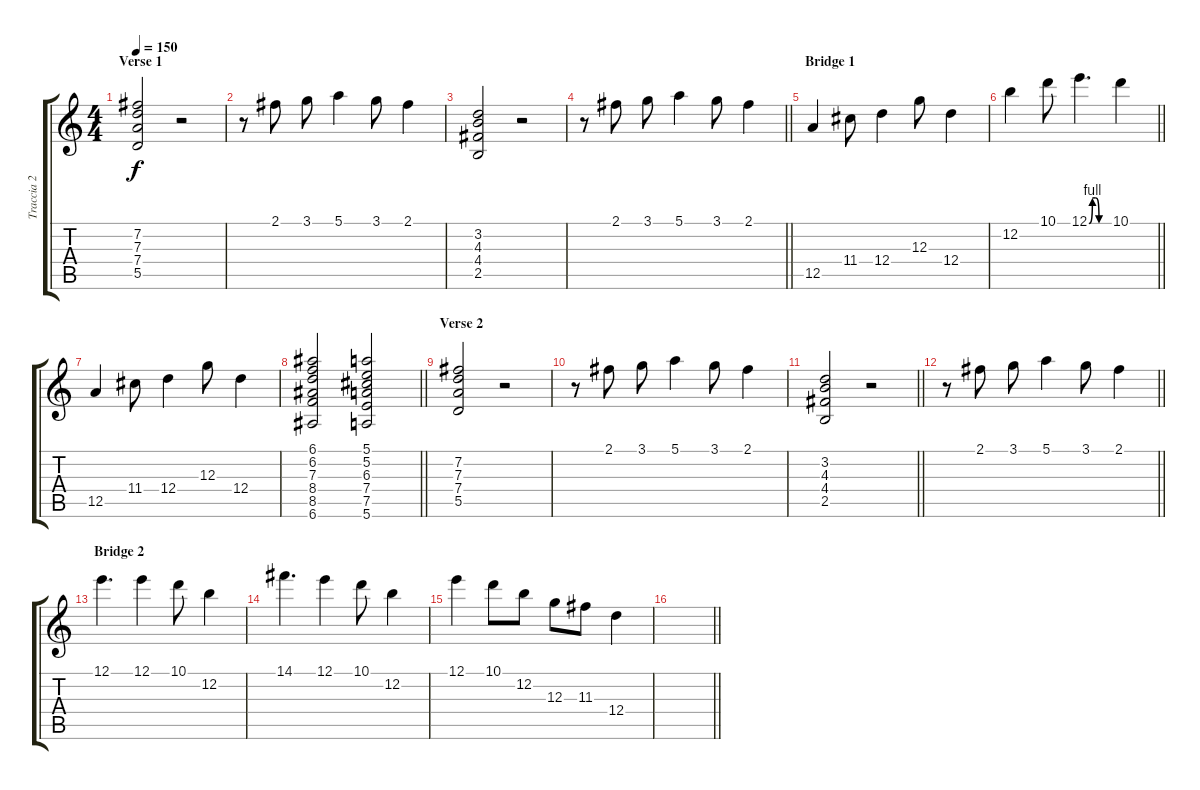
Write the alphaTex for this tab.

\track ("Traccia 2" "Traccia 2") {instrument overdrivenguitar}
\staff {score tabs}
\tuning (E4 B3 G3 D3 A2 E2) {hide}
\ts (4 4)
\section ("" "Verse 1")
\tempo 150
\clef g2
\ks c
(7.2 7.3 7.4 5.5).2{dy f} r.2 |
r.8 2.1.8 3.1.8 5.1.4 3.1.8 2.1.4 |
(3.2 4.3 4.4 2.5).2 r.2 |
\barLineRight lightlight
r.8 2.1.8 3.1.8 5.1.4 3.1.8 2.1.4 |
\section ("" "Bridge 1")
12.5.4 11.4.8 12.4.4 12.3.8 12.4.4 |
\barLineRight lightlight
12.2.4 10.1.8 12.1{be (custom 0 0 10 4 20 4 30 0 60 0)}.4{d} 10.1.4 |
12.5.4 11.4.8 12.4.4 12.3.8 12.4.4 |
\barLineRight lightlight
(6.1 6.2 7.3 8.4 8.5 6.6).2 (5.1 5.2 6.3 7.4 7.5 5.6).2 |
\section ("" "Verse 2")
(7.2 7.3 7.4 5.5).2 r.2 |
r.8 2.1.8 3.1.8 5.1.4 3.1.8 2.1.4 |
\barLineRight lightlight
(3.2 4.3 4.4 2.5).2 r.2 |
\barLineRight lightlight
r.8 2.1.8 3.1.8 5.1.4 3.1.8 2.1.4 |
\section ("" "Bridge 2")
12.1.4{d} 12.1.4 10.1.8 12.2.4 |
14.1.4{d} 12.1.4 10.1.8 12.2.4 |
12.1.4 10.1.8 12.2.8 12.3.8 11.3.8 12.4.4 |
\barLineRight lightlight
